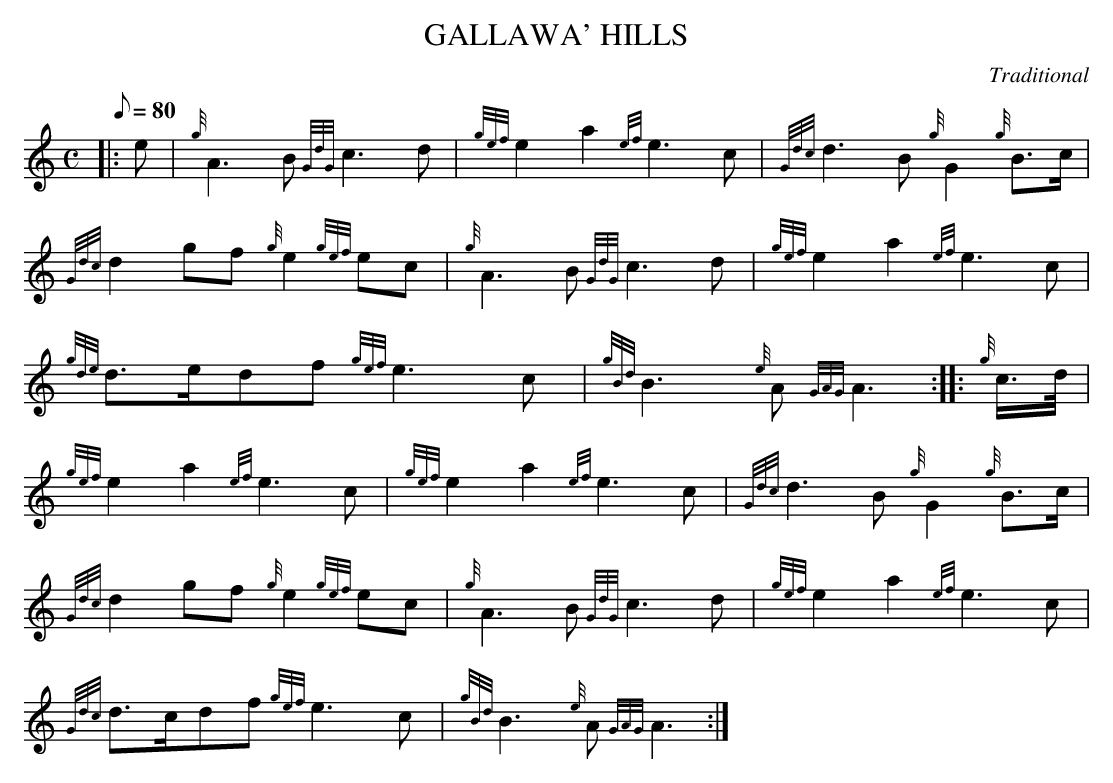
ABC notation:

X:1
T:GALLAWA' HILLS
M:C
L:1/8
Q:80
C:Traditional
K:HP
|: e | \
{g}A3B{GdG}c3d | \
{gef}e2a2{ef}e3c | \
{Gdc}d3B{g}G2{g}B3/2c/2 |
{Gdc}d2gf{g}e2{gef}ec | \
{g}A3B{GdG}c3d | \
{gef}e2a2{ef}e3c |
{gde}d3/2e/2df{gef}e3c | \
{gBd}B3{e}A{GAG}A3 :: \
{g}c3/4d/4 |
{gef}e2a2{ef}e3c | \
{gef}e2a2{ef}e3c | \
{Gdc}d3B{g}G2{g}B3/2c/2 |
{Gdc}d2gf{g}e2{gef}ec | \
{g}A3B{GdG}c3d | \
{gef}e2a2{ef}e3c |
{Gdc}d3/2c/2df{gef}e3c | \
{gBd}B3{e}A{GAG}A3 :|
